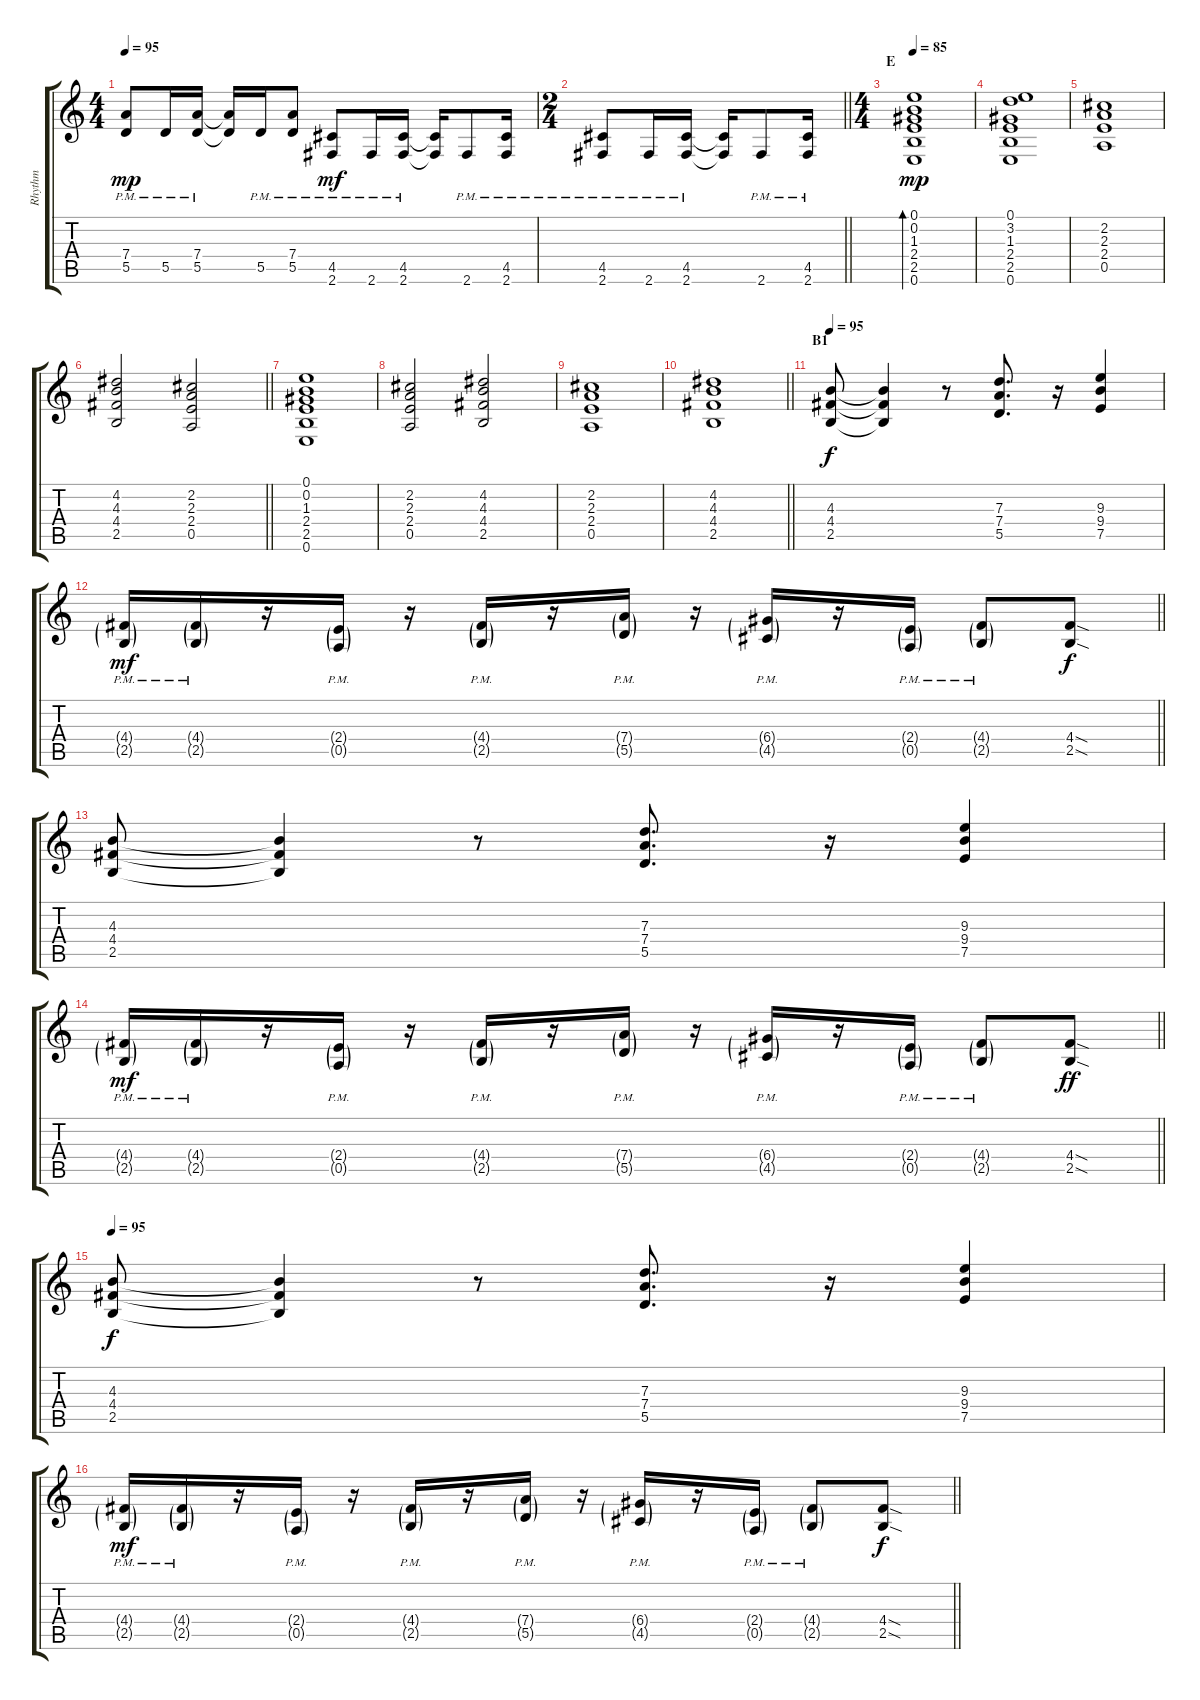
\track ("Rhythm" "Rhythm") {instrument distortionguitar}
\staff {score tabs}
\tuning (E4 B3 G3 D3 A2 E2) {hide}
\ts (4 4)
\tempo 95
\clef g2
\ks c
(7.4{pm} 5.5{pm}).8{dy mp} 5.5{pm}.16 (7.4{pm} 5.5{pm}).16 (7.4{t} 5.5{t}).16 5.5{pm}.16 (7.4{pm} 5.5{pm}).8 (4.5{pm} 2.6{pm}).8{dy mf} 2.6{pm}.16 (4.5{pm} 2.6{pm}).16 (4.5{t} 2.6{t}).16 2.6{pm}.8 (4.5 2.6{pm}).16 |
\ts (2 4)
\barLineRight lightlight
(4.5{pm} 2.6{pm}).8 2.6{pm}.16 (4.5{pm} 2.6{pm}).16 (4.5{t} 2.6{t}).16 2.6{pm}.8 (4.5 2.6{pm}).16 |
\ts (4 4)
\section ("" "E")
\tempo 85
(0.1 0.2 1.3 2.4 2.5 0.6).1{bd 120 dy mp instrument electricguitarclean} |
(0.1 3.2 1.3 2.4 2.5 0.6).1 |
(2.2 2.3 2.4 0.5).1 |
\barLineRight lightlight
(4.2 4.3 4.4 2.5).2 (2.2 2.3 2.4 0.5).2 |
\section ("" "")
(0.1 0.2 1.3 2.4 2.5 0.6).1 |
(2.2 2.3 2.4 0.5).2 (4.2 4.3 4.4 2.5).2 |
(2.2 2.3 2.4 0.5).1 |
\barLineRight lightlight
(4.2 4.3 4.4 2.5).1 |
\section ("" "B1")
\tempo 95
(4.3 4.4 2.5).8{dy f instrument distortionguitar} (4.3{t} 4.4{t} 2.5{t}).4 r.8 (7.3 7.4 5.5).8{d} r.16 (9.3 9.4 7.5).4 |
\barLineRight lightlight
(4.4{g pm} 2.5{g pm}).16{dy mf} (4.4{g pm} 2.5{g pm}).16 r.16 (2.4{g pm} 0.5{g pm}).16 r.16 (4.4{g pm} 2.5{g pm}).16 r.16 (7.4{g pm} 5.5{g pm}).16 r.16 (6.4{g pm} 4.5{g pm}).16 r.16 (2.4{g pm} 0.5{g pm}).16 (4.4{g pm} 2.5{g pm}).8 (4.4{sod} 2.5{sod}).8{dy f} |
\section ("" "")
(4.3 4.4 2.5).8 (4.3{t} 4.4{t} 2.5{t}).4 r.8 (7.3 7.4 5.5).8{d} r.16 (9.3 9.4 7.5).4 |
\barLineRight lightlight
(4.4{g pm} 2.5{g pm}).16{dy mf} (4.4{g pm} 2.5{g pm}).16 r.16 (2.4{g pm} 0.5{g pm}).16 r.16 (4.4{g pm} 2.5{g pm}).16 r.16 (7.4{g pm} 5.5{g pm}).16 r.16 (6.4{g pm} 4.5{g pm}).16 r.16 (2.4{g pm} 0.5{g pm}).16 (4.4{g pm} 2.5{g pm}).8 (4.4{sod} 2.5{sod}).8{dy ff} |
\section ("" "")
\tempo 95
(4.3 4.4 2.5).8{dy f instrument distortionguitar} (4.3{t} 4.4{t} 2.5{t}).4 r.8 (7.3 7.4 5.5).8{d} r.16 (9.3 9.4 7.5).4 |
\barLineRight lightlight
(4.4{g pm} 2.5{g pm}).16{dy mf} (4.4{g pm} 2.5{g pm}).16 r.16 (2.4{g pm} 0.5{g pm}).16 r.16 (4.4{g pm} 2.5{g pm}).16 r.16 (7.4{g pm} 5.5{g pm}).16 r.16 (6.4{g pm} 4.5{g pm}).16 r.16 (2.4{g pm} 0.5{g pm}).16 (4.4{g pm} 2.5{g pm}).8 (4.4{sod} 2.5{sod}).8{dy f}
